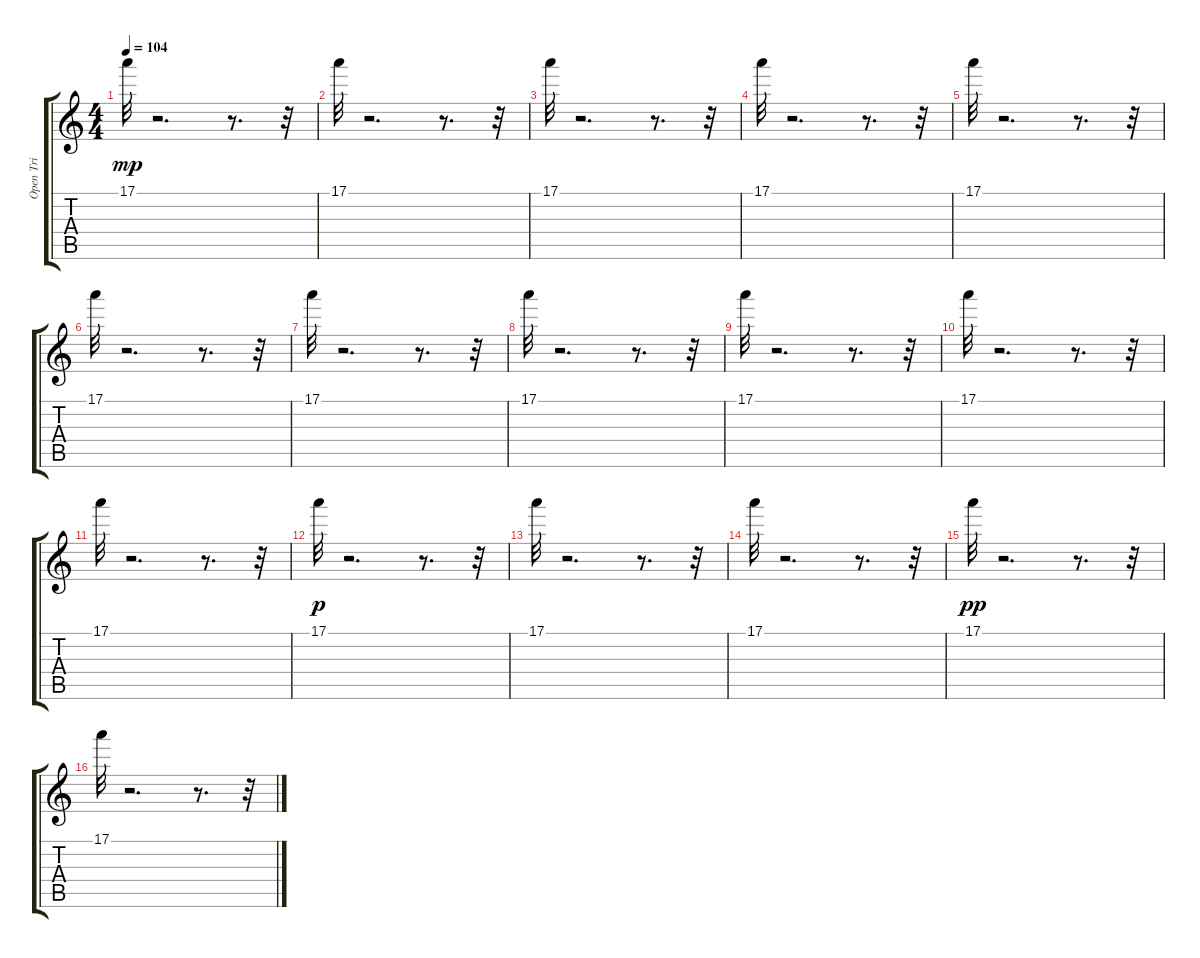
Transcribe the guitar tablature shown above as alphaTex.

\track ("  Open Triangle" "  Open Tri") {instrument acousticguitarsteel}
\staff {score tabs}
\tuning (E4 B3 G3 D3 A2 E2) {hide}
\ts (4 4)
\tempo 104
\clef g2
\ks c
17.1.32{dy mp} r.2{d} r.8{d} r.32 |
17.1.32 r.2{d} r.8{d} r.32 |
17.1.32 r.2{d} r.8{d} r.32 |
17.1.32 r.2{d} r.8{d} r.32 |
17.1.32 r.2{d} r.8{d} r.32 |
17.1.32 r.2{d} r.8{d} r.32 |
17.1.32 r.2{d} r.8{d} r.32 |
17.1.32 r.2{d} r.8{d} r.32 |
17.1.32 r.2{d} r.8{d} r.32 |
17.1.32 r.2{d} r.8{d} r.32 |
17.1.32 r.2{d} r.8{d} r.32 |
17.1.32{dy p} r.2{d} r.8{d} r.32 |
17.1.32 r.2{d} r.8{d} r.32 |
17.1.32 r.2{d} r.8{d} r.32 |
17.1.32{dy pp} r.2{d} r.8{d} r.32 |
17.1.32 r.2{d} r.8{d} r.32
